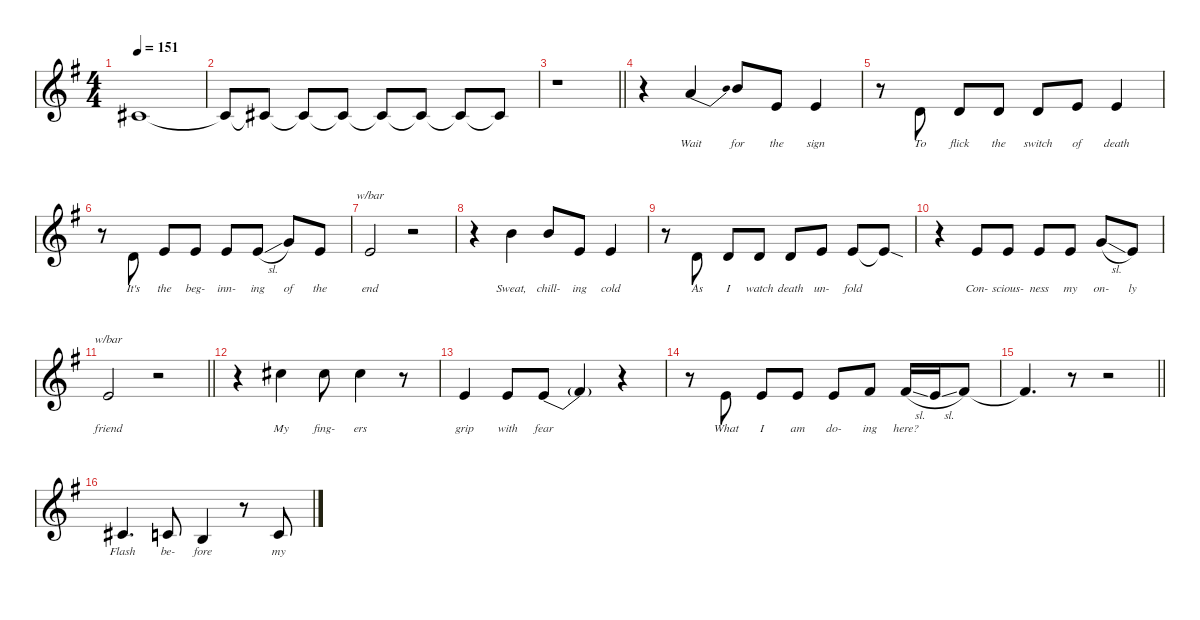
\defaultSystemsLayout 4
\hideDynamics
\bracketExtendMode nobrackets
\singleTrackTrackNamePolicy hidden
\multiTrackTrackNamePolicy hidden
\otherSystemsTrackNameOrientation horizontal
\track ("Vocals" "vln.") {defaultSystemsLayout 8 instrument violin}
\staff {score}
\tuning (E4 B3 G3 D3 A2 E2)
\ts (4 4)
\tempo 151
\clef g2
\ks eminor
6.3{t acc #}.1{dy ff beam Up} |
6.3{t acc #}.8{beam Up} 6.3{t acc #}.8{beam Up} 6.3{t acc #}.8{beam Up} 6.3{t acc #}.8{beam Up} 6.3{t acc #}.8{beam Up} 6.3{t acc #}.8{beam Up} 6.3{t acc #}.8{beam Up} 6.3{t acc #}.8{beam Up} |
\barLineRight lightlight
r.1{beam Down} |
r.4{beam Down} 5.1{be (bend 0 0 15 4) acc forcenatural}.4{lyrics (0 "Wait") lyrics (1 "") lyrics (2 "") lyrics (3 "") lyrics (4 "") beam Up} 7.1{acc forcenatural}.8{lyrics (0 "for") lyrics (1 "") lyrics (2 "") lyrics (3 "") lyrics (4 "") beam Up} 5.2{acc forcenatural}.8{lyrics (0 "the") lyrics (1 "") lyrics (2 "") lyrics (3 "") lyrics (4 "") beam Up} 5.2{acc forcenatural}.4{lyrics (0 "sign") lyrics (1 "") lyrics (2 "") lyrics (3 "") lyrics (4 "") beam Up} |
r.8{beam Down} 7.3{acc forcenatural}.8{lyrics (0 "To") lyrics (1 "") lyrics (2 "") lyrics (3 "") lyrics (4 "") beam Up} 7.3{acc forcenatural}.8{lyrics (0 "flick") lyrics (1 "") lyrics (2 "") lyrics (3 "") lyrics (4 "") beam Up} 7.3{acc forcenatural}.8{lyrics (0 "the") lyrics (1 "") lyrics (2 "") lyrics (3 "") lyrics (4 "") beam Up} 7.3{acc forcenatural}.8{lyrics (0 "switch") lyrics (1 "") lyrics (2 "") lyrics (3 "") lyrics (4 "") beam Up} 5.2{acc forcenatural}.8{lyrics (0 "of") lyrics (1 "") lyrics (2 "") lyrics (3 "") lyrics (4 "") beam Up} 5.2{acc forcenatural}.4{lyrics (0 "death") lyrics (1 "") lyrics (2 "") lyrics (3 "") lyrics (4 "") beam Up} |
r.8{beam Down} 7.3{acc forcenatural}.8{lyrics (0 "It's") lyrics (1 "") lyrics (2 "") lyrics (3 "") lyrics (4 "") beam Up} 5.2{acc forcenatural}.8{lyrics (0 "the") lyrics (1 "") lyrics (2 "") lyrics (3 "") lyrics (4 "") beam Up} 5.2{acc forcenatural}.8{lyrics (0 "beg-") lyrics (1 "") lyrics (2 "") lyrics (3 "") lyrics (4 "") beam Up} 5.2{acc forcenatural}.8{lyrics (0 "inn-") lyrics (1 "") lyrics (2 "") lyrics (3 "") lyrics (4 "") beam Up} 5.2{sl acc forcenatural}.8{lyrics (0 "ing") lyrics (1 "") lyrics (2 "") lyrics (3 "") lyrics (4 "") beam Up} 8.2{acc forcenatural}.8{lyrics (0 "of") lyrics (1 "") lyrics (2 "") lyrics (3 "") lyrics (4 "") beam Up} 5.2{acc forcenatural}.8{lyrics (0 "the") lyrics (1 "") lyrics (2 "") lyrics (3 "") lyrics (4 "") beam Up} |
5.2{acc forcenatural}.2{tbe (custom default 0 0 30 -4 30 -4 60 -4) lyrics (0 "end") lyrics (1 "") lyrics (2 "") lyrics (3 "") lyrics (4 "") beam Up} r.2{beam Up} |
r.4{beam Down} 7.1{acc forcenatural}.4{lyrics (0 "Sweat,") lyrics (1 "") lyrics (2 "") lyrics (3 "") lyrics (4 "") beam Down} 7.1{acc forcenatural}.8{lyrics (0 "chill-") lyrics (1 "") lyrics (2 "") lyrics (3 "") lyrics (4 "") beam Up} 5.2{acc forcenatural}.8{lyrics (0 "ing") lyrics (1 "") lyrics (2 "") lyrics (3 "") lyrics (4 "") beam Up} 5.2{acc forcenatural}.4{lyrics (0 "cold") lyrics (1 "") lyrics (2 "") lyrics (3 "") lyrics (4 "") beam Up} |
r.8{beam Down} 7.3{acc forcenatural}.8{lyrics (0 "As") lyrics (1 "") lyrics (2 "") lyrics (3 "") lyrics (4 "") beam Up} 7.3{acc forcenatural}.8{lyrics (0 "I") lyrics (1 "") lyrics (2 "") lyrics (3 "") lyrics (4 "") beam Up} 7.3{acc forcenatural}.8{lyrics (0 "watch") lyrics (1 "") lyrics (2 "") lyrics (3 "") lyrics (4 "") beam Up} 7.3{acc forcenatural}.8{lyrics (0 "death") lyrics (1 "") lyrics (2 "") lyrics (3 "") lyrics (4 "") beam Up} 5.2{acc forcenatural}.8{lyrics (0 "un-") lyrics (1 "") lyrics (2 "") lyrics (3 "") lyrics (4 "") beam Up} 5.2{acc forcenatural}.8{lyrics (0 "fold") lyrics (1 "") lyrics (2 "") lyrics (3 "") lyrics (4 "") beam Up} 5.2{sod t acc forcenatural}.8{beam Up} |
r.4{beam Down} 5.2{acc forcenatural}.8{lyrics (0 "Con-") lyrics (1 "") lyrics (2 "") lyrics (3 "") lyrics (4 "") beam Up} 5.2{acc forcenatural}.8{lyrics (0 "scious-") lyrics (1 "") lyrics (2 "") lyrics (3 "") lyrics (4 "") beam Up} 5.2{acc forcenatural}.8{lyrics (0 "ness") lyrics (1 "") lyrics (2 "") lyrics (3 "") lyrics (4 "") beam Up} 5.2{acc forcenatural}.8{lyrics (0 "my") lyrics (1 "") lyrics (2 "") lyrics (3 "") lyrics (4 "") beam Up} 8.2{sl acc forcenatural}.8{lyrics (0 "on-") lyrics (1 "") lyrics (2 "") lyrics (3 "") lyrics (4 "") beam Up} 5.2{acc forcenatural}.8{lyrics (0 "ly") lyrics (1 "") lyrics (2 "") lyrics (3 "") lyrics (4 "") beam Up} |
\barLineRight lightlight
5.2{acc forcenatural}.2{tbe (custom default 0 0 30 -4 30 -4 60 -4) lyrics (0 "friend") lyrics (1 "") lyrics (2 "") lyrics (3 "") lyrics (4 "") beam Up} r.2{beam Up} |
r.4{beam Down} 9.1{acc #}.4{lyrics (0 "My") lyrics (1 "") lyrics (2 "") lyrics (3 "") lyrics (4 "") beam Down} 9.1{acc #}.8{lyrics (0 "fing-") lyrics (1 "") lyrics (2 "") lyrics (3 "") lyrics (4 "") beam Down} 9.1{acc #}.4{lyrics (0 "ers") lyrics (1 "") lyrics (2 "") lyrics (3 "") lyrics (4 "") beam Down} r.8{beam Down} |
5.2{acc forcenatural}.4{lyrics (0 "grip") lyrics (1 "") lyrics (2 "") lyrics (3 "") lyrics (4 "") beam Up} 5.2{acc forcenatural}.8{lyrics (0 "with") lyrics (1 "") lyrics (2 "") lyrics (3 "") lyrics (4 "") beam Up} 5.2{be (bend 0 0 60 4) acc forcenatural}.8{lyrics (0 "fear") lyrics (1 "") lyrics (2 "") lyrics (3 "") lyrics (4 "") beam Up} 5.2{be (hold 0 4 60 4) t}.4{beam Up} r.4{beam Up} |
r.8{beam Down} 5.2{acc forcenatural}.8{lyrics (0 "What") lyrics (1 "") lyrics (2 "") lyrics (3 "") lyrics (4 "") beam Up} 5.2{acc forcenatural}.8{lyrics (0 "I") lyrics (1 "") lyrics (2 "") lyrics (3 "") lyrics (4 "") beam Up} 5.2{acc forcenatural}.8{lyrics (0 "am") lyrics (1 "") lyrics (2 "") lyrics (3 "") lyrics (4 "") beam Up} 5.2{acc forcenatural}.8{lyrics (0 "do-") lyrics (1 "") lyrics (2 "") lyrics (3 "") lyrics (4 "") beam Up} 7.2{acc #}.8{lyrics (0 "ing") lyrics (1 "") lyrics (2 "") lyrics (3 "") lyrics (4 "") beam Up} 7.2{sl acc #}.16{lyrics (0 "here?") lyrics (1 "") lyrics (2 "") lyrics (3 "") lyrics (4 "") beam Up} 5.2{sl acc forcenatural}.16{beam Up} 7.2{acc #}.8{beam Up} |
\barLineRight lightlight
7.2{t acc #}.4{d beam Up} r.8{beam Up} r.2{beam Up} |
6.3{acc #}.4{d lyrics (0 "Flash") lyrics (1 "") lyrics (2 "") lyrics (3 "") lyrics (4 "") beam Up} 5.3{acc forcenatural}.8{lyrics (0 "be-") lyrics (1 "") lyrics (2 "") lyrics (3 "") lyrics (4 "") beam Up} 4.3{acc forcenatural}.4{lyrics (0 "fore") lyrics (1 "") lyrics (2 "") lyrics (3 "") lyrics (4 "") beam Up} r.8{beam Up} 5.3{acc forcenatural}.8{lyrics (0 "my") lyrics (1 "") lyrics (2 "") lyrics (3 "") lyrics (4 "") beam Up}
